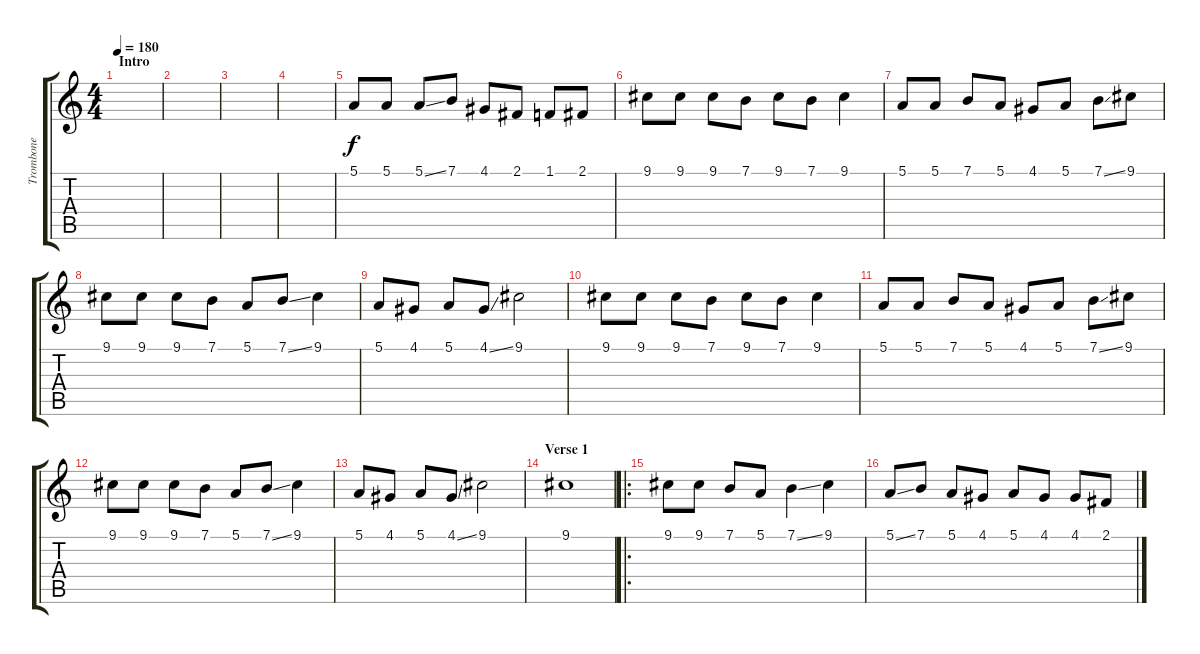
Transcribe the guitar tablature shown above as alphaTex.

\track ("Trombone" "Trombone") {instrument trombone}
\staff {score tabs}
\tuning (E4 B3 G3 D3 A2 E2) {hide}
\ts (4 4)
\section ("" "Intro")
\tempo 180
\clef g2
\ks c
|
|
|
|
5.1.8 5.1.8 5.1{ss}.8 7.1.8 4.1.8 2.1.8 1.1.8 2.1.8 |
9.1.8 9.1.8 9.1.8 7.1.8 9.1.8 7.1.8 9.1.4 |
5.1.8 5.1.8 7.1.8 5.1.8 4.1.8 5.1.8 7.1{ss}.8 9.1.8 |
9.1.8 9.1.8 9.1.8 7.1.8 5.1.8 7.1{ss}.8 9.1.4 |
5.1.8 4.1.8 5.1.8 4.1{ss}.8 9.1.2 |
9.1.8 9.1.8 9.1.8 7.1.8 9.1.8 7.1.8 9.1.4 |
5.1.8 5.1.8 7.1.8 5.1.8 4.1.8 5.1.8 7.1{ss}.8 9.1.8 |
9.1.8 9.1.8 9.1.8 7.1.8 5.1.8 7.1{ss}.8 9.1.4 |
5.1.8 4.1.8 5.1.8 4.1{ss}.8 9.1.2 |
\section ("" "Verse 1")
9.1.1 |
\ro
9.1.8 9.1.8 7.1.8 5.1.8 7.1{ss}.4 9.1.4 |
5.1{ss}.8 7.1.8 5.1.8 4.1.8 5.1.8 4.1.8 4.1.8 2.1.8
